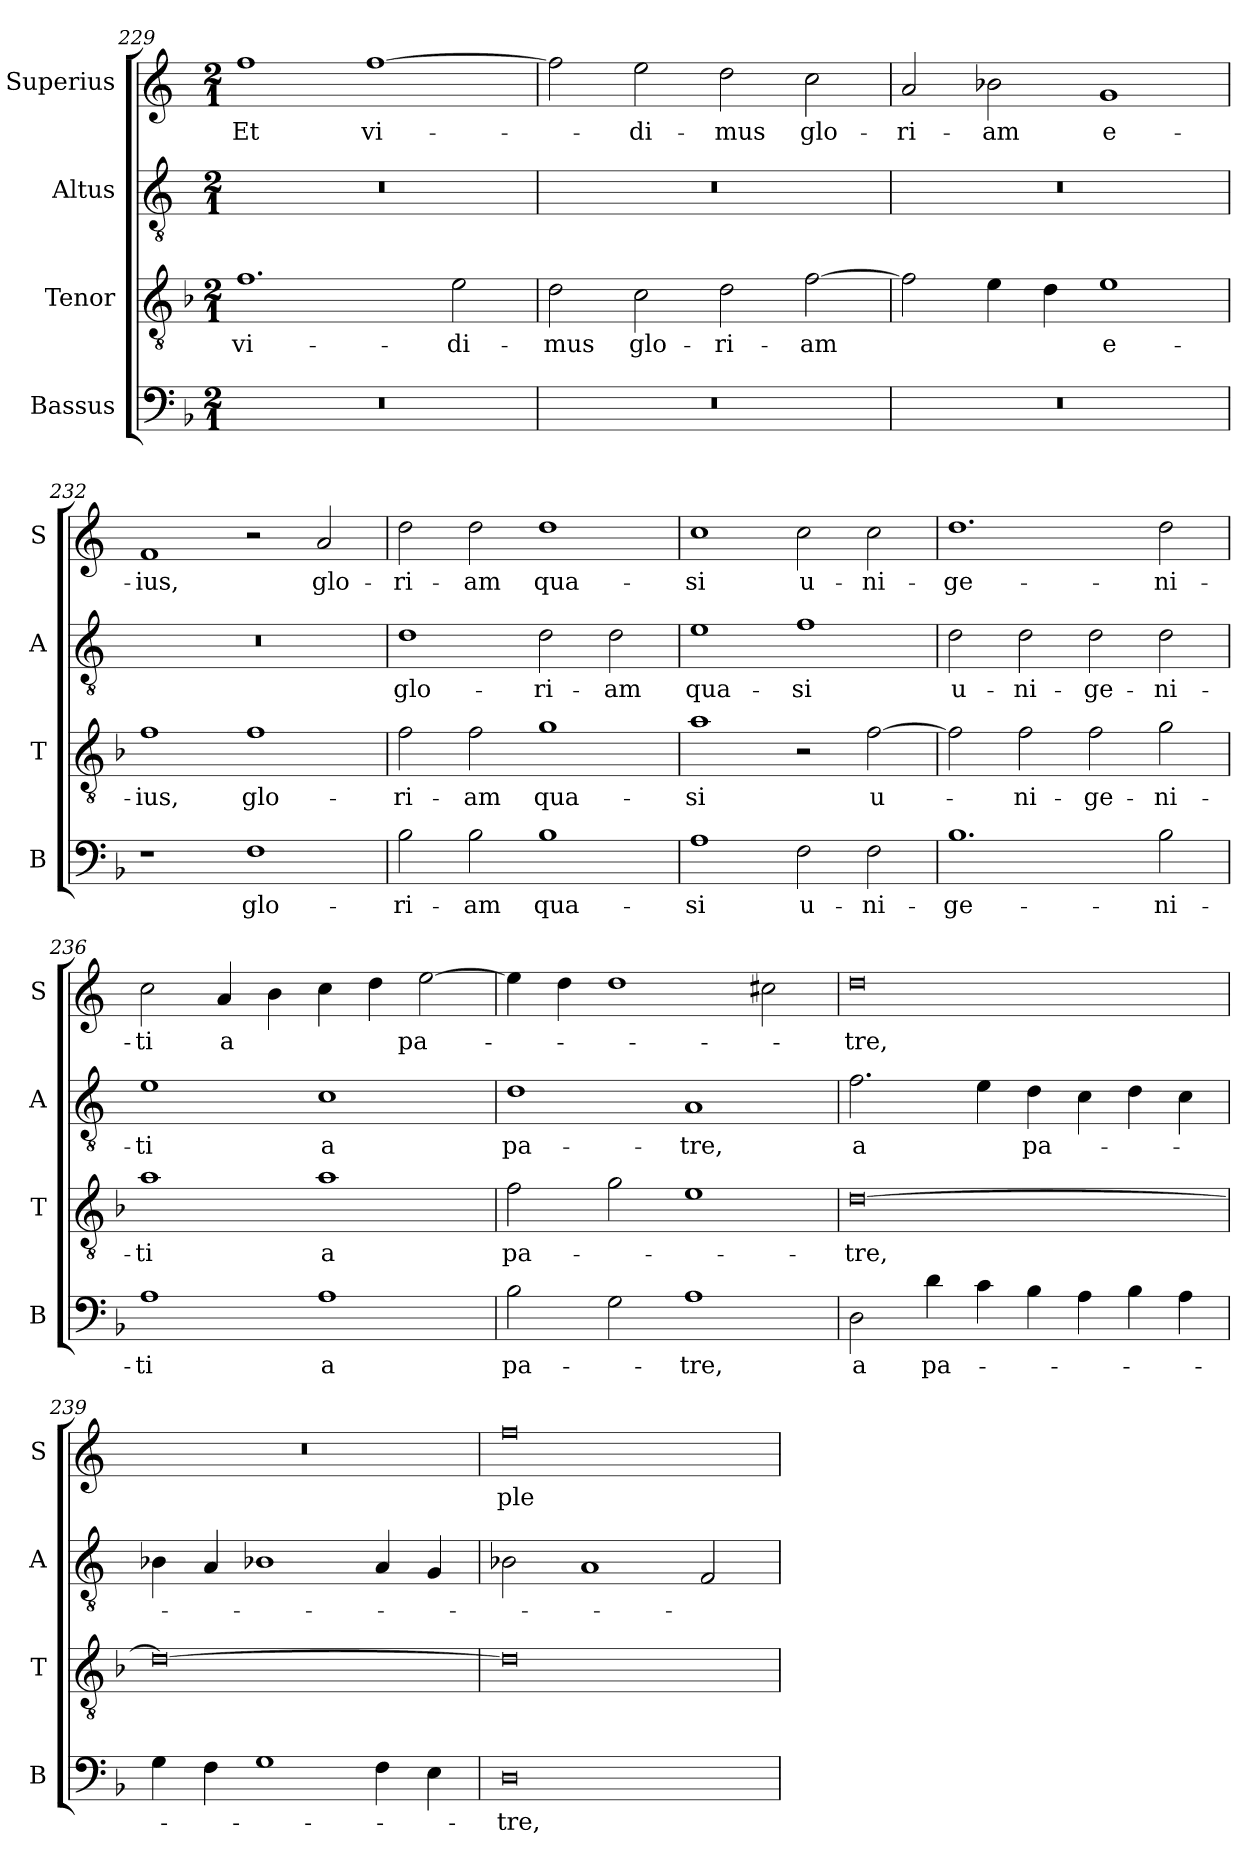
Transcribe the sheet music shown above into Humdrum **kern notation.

**kern	**text	**kern	**text	**kern	**text	**kern	**text
*part4	*part4	*part3	*part3	*part2	*part2	*part1	*part1
*staff4	*staff4	*staff3	*staff3	*staff2	*staff2	*staff1	*staff1
*I"Bassus	*	*I"Tenor	*	*I"Altus	*	*I"Superius	*
*I'B	*	*I'T	*	*I'A	*	*I'S	*
*clefF4	*	*clefGv2	*	*clefGv2	*	*clefG2	*
*k[b-]	*	*k[b-]	*	*k[]	*	*k[]	*
*M2/1	*	*M2/1	*	*M2/1	*	*M2/1	*
=229	=229	=229	=229	=229	=229	=229	=229
0r	.	1.f	vi-	0r	.	1ff	Et
.	.	.	.	.	.	[1ff	vi-
.	.	2e\	-di-	.	.	.	.
=230	=230	=230	=230	=230	=230	=230	=230
0r	.	2d\	mus	0r	.	2ff\]	.
.	.	2c\	glo-	.	.	2ee\	-di-
.	.	2d\	-ri-	.	.	2dd\	mus
.	.	[2f\	-am	.	.	2cc\	glo-
=231	=231	=231	=231	=231	=231	=231	=231
0r	.	2f\]	.	0r	.	2a/	-ri-
.	.	4e\	.	.	.	2b-X\	-am
.	.	4d\	.	.	.	.	.
.	.	1e	e-	.	.	1g	e-
=232	=232	=232	=232	=232	=232	=232	=232
1r	.	1f	-ius,	0r	.	1f	-ius,
1F	glo-	1f	glo-	.	.	2r	.
.	.	.	.	.	.	2a/	glo-
=233	=233	=233	=233	=233	=233	=233	=233
2B-\	-ri-	2f\	-ri-	1d	glo-	2dd\	-ri-
2B-\	-am	2f\	-am	.	.	2dd\	-am
1B-	qua-	1g	qua-	2d\	-ri-	1dd	qua-
.	.	.	.	2d\	-am	.	.
=234	=234	=234	=234	=234	=234	=234	=234
1A	-si	1a	-si	1e	qua-	1cc	-si
2F\	u-	2r	.	1f	-si	2cc\	u-
2F\	-ni-	[2f\	u-	.	.	2cc\	-ni-
=235	=235	=235	=235	=235	=235	=235	=235
1.B-	ge-	2f\]	.	2d\	u-	1.dd	ge-
.	.	2f\	ni-	2d\	ni-	.	.
.	.	2f\	-ge-	2d\	-ge-	.	.
2B-\	-ni-	2g\	-ni-	2d\	-ni-	2dd\	-ni-
=236	=236	=236	=236	=236	=236	=236	=236
1A	-ti	1a	-ti	1e	-ti	2cc\	-ti
.	.	.	.	.	.	4a/	a
.	.	.	.	.	.	4b\	.
1A	a	1a	a	1c	a	4cc\	.
.	.	.	.	.	.	4dd\	.
.	.	.	.	.	.	[2ee\	pa-
=237	=237	=237	=237	=237	=237	=237	=237
2B-\	pa-	2f\	pa-	1d	pa-	4ee\]	.
.	.	.	.	.	.	4dd\	.
2G\	.	2g\	.	.	.	1dd	.
1A	-tre,	1e	.	1A	-tre,	.	.
.	.	.	.	.	.	2cc#X\	.
=238	=238	=238	=238	=238	=238	=238	=238
2D\	a	[0d	-tre,	2.f\	a	0dd	-tre,
4d\	pa-	.	.	.	.	.	.
4c\	.	.	.	4e\	.	.	.
4B-\	.	.	.	4d\	pa-	.	.
4A\	.	.	.	4c\	.	.	.
4B-\	.	.	.	4d\	.	.	.
4A\	.	.	.	4c\	.	.	.
=239	=239	=239	=239	=239	=239	=239	=239
4G\	.	0d_	.	4B-X\	.	0r	.
4F\	.	.	.	4A/	.	.	.
1G	.	.	.	1B-X	.	.	.
4F\	.	.	.	4A/	.	.	.
4E\	.	.	.	4G/	.	.	.
=240	=240	=240	=240	=240	=240	=240	=240
0D	-tre,	0d]	.	2B-X\	.	0ff	ple-
.	.	.	.	1A	.	.	.
.	.	.	.	2F/	.	.	.
=	=	=	=	=	=	=	=
*-	*-	*-	*-	*-	*-	*-	*-
